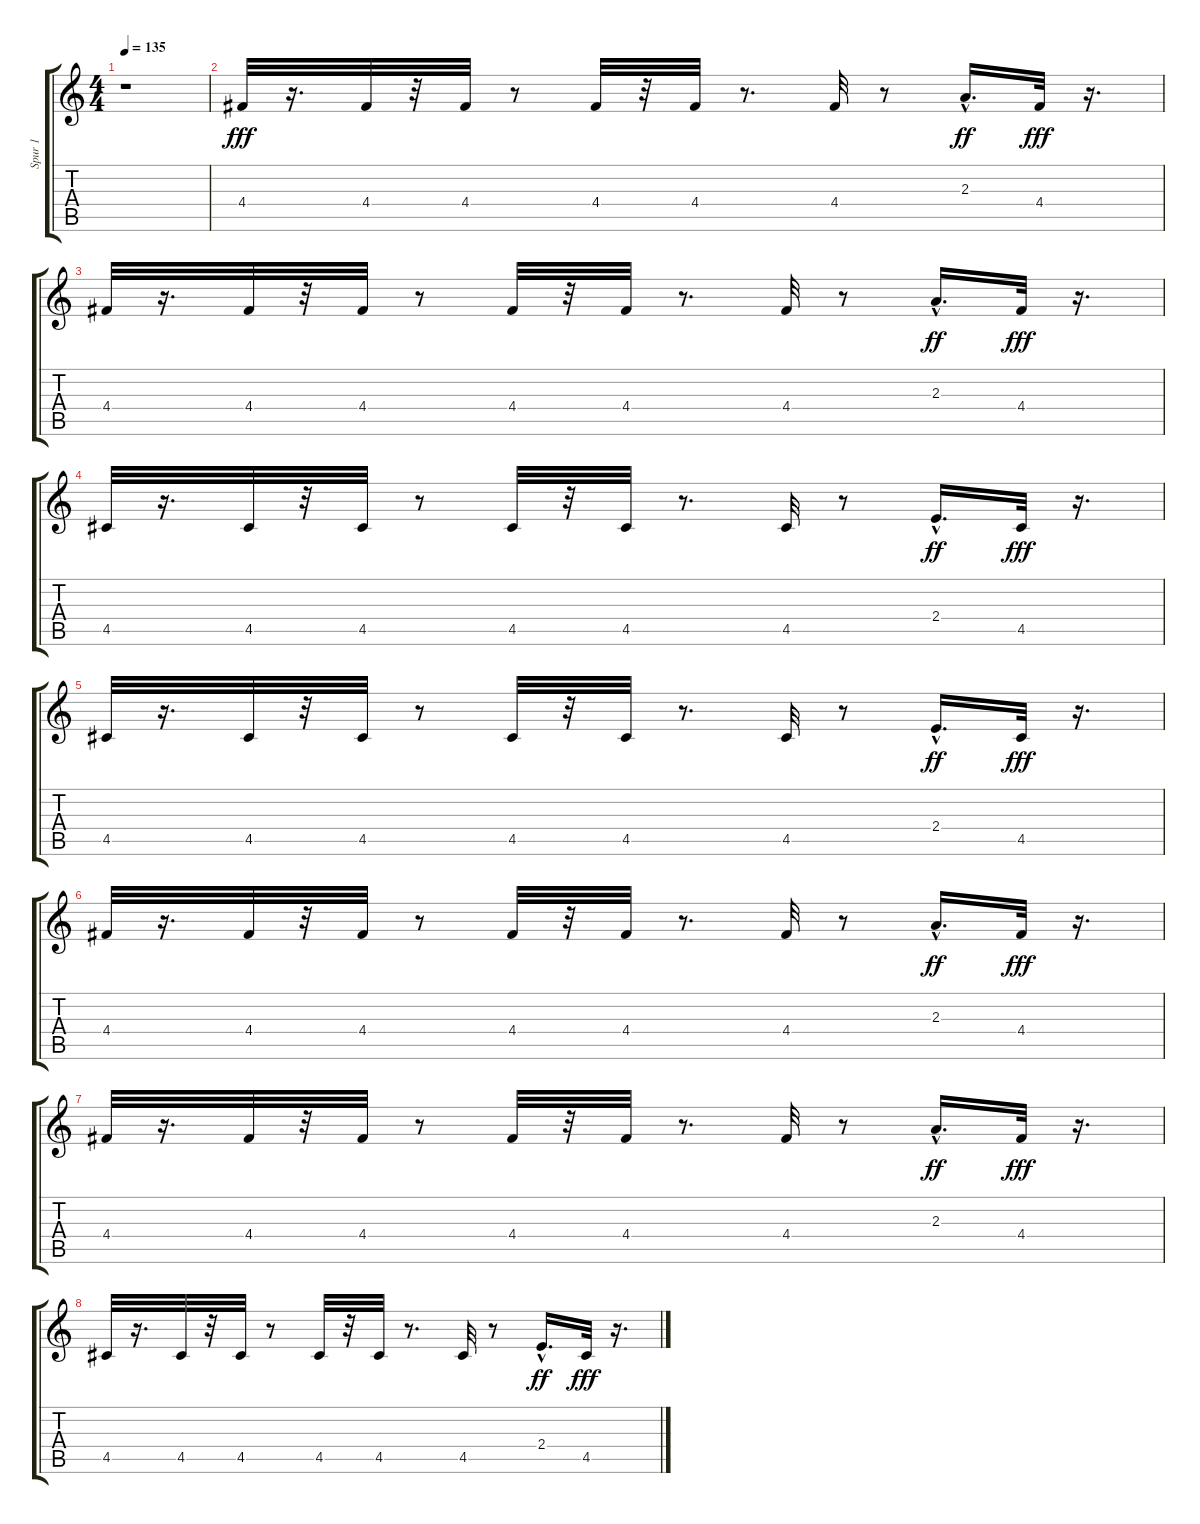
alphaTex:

\track ("Spur 1" "Spur 1") {instrument electricguitarclean}
\staff {score tabs}
\tuning (E4 B3 G3 D3 A2 E2) {hide}
\ts (4 4)
\tempo 135
\clef g2
\ks c
r.1{dy fff instrument electricguitarclean} |
4.4.32 r.16{d} 4.4.32 r.32 4.4.32 r.8 4.4.32 r.32 4.4.32 r.8{d} 4.4.32 r.8 2.3{hac}.16{d dy ff} 4.4.32{dy fff} r.16{d} |
4.4.32 r.16{d} 4.4.32 r.32 4.4.32 r.8 4.4.32 r.32 4.4.32 r.8{d} 4.4.32 r.8 2.3{hac}.16{d dy ff} 4.4.32{dy fff} r.16{d} |
4.5.32 r.16{d} 4.5.32 r.32 4.5.32 r.8 4.5.32 r.32 4.5.32 r.8{d} 4.5.32 r.8 2.4{hac}.16{d dy ff} 4.5.32{dy fff} r.16{d} |
4.5.32 r.16{d} 4.5.32 r.32 4.5.32 r.8 4.5.32 r.32 4.5.32 r.8{d} 4.5.32 r.8 2.4{hac}.16{d dy ff} 4.5.32{dy fff} r.16{d} |
4.4.32 r.16{d} 4.4.32 r.32 4.4.32 r.8 4.4.32 r.32 4.4.32 r.8{d} 4.4.32 r.8 2.3{hac}.16{d dy ff} 4.4.32{dy fff} r.16{d} |
4.4.32 r.16{d} 4.4.32 r.32 4.4.32 r.8 4.4.32 r.32 4.4.32 r.8{d} 4.4.32 r.8 2.3{hac}.16{d dy ff} 4.4.32{dy fff} r.16{d} |
4.5.32 r.16{d} 4.5.32 r.32 4.5.32 r.8 4.5.32 r.32 4.5.32 r.8{d} 4.5.32 r.8 2.4{hac}.16{d dy ff} 4.5.32{dy fff} r.16{d}
